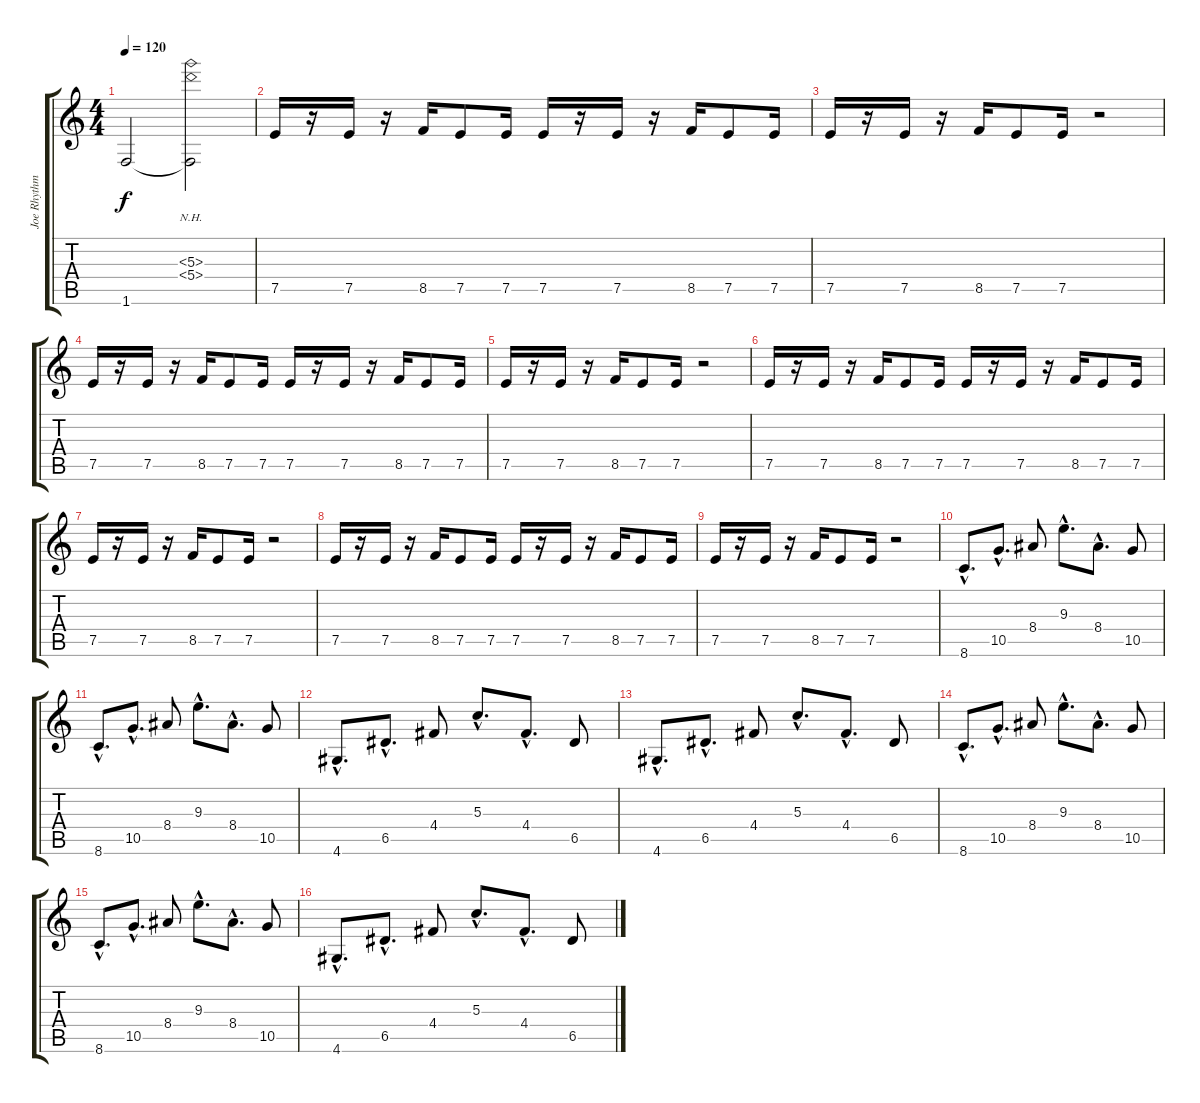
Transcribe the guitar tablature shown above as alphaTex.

\track ("Joe Rhythm" "Joe Rhythm") {instrument electricguitarclean}
\staff {score tabs}
\tuning (E4 B3 G3 D3 A2 E2) {hide}
\ts (4 4)
\tempo 120
\clef g2
\ks c
1.6{t}.2{dy f} (5.3{nh} 5.4{nh} 1.6{t}).2 |
7.5.16 r.16 7.5.16 r.16 8.5.16 7.5.8 7.5.16 7.5.16 r.16 7.5.16 r.16 8.5.16 7.5.8 7.5.16 |
7.5.16 r.16 7.5.16 r.16 8.5.16 7.5.8 7.5.16 r.2 |
7.5.16 r.16 7.5.16 r.16 8.5.16 7.5.8 7.5.16 7.5.16 r.16 7.5.16 r.16 8.5.16 7.5.8 7.5.16 |
7.5.16 r.16 7.5.16 r.16 8.5.16 7.5.8 7.5.16 r.2 |
7.5.16 r.16 7.5.16 r.16 8.5.16 7.5.8 7.5.16 7.5.16 r.16 7.5.16 r.16 8.5.16 7.5.8 7.5.16 |
7.5.16 r.16 7.5.16 r.16 8.5.16 7.5.8 7.5.16 r.2 |
7.5.16 r.16 7.5.16 r.16 8.5.16 7.5.8 7.5.16 7.5.16 r.16 7.5.16 r.16 8.5.16 7.5.8 7.5.16 |
7.5.16 r.16 7.5.16 r.16 8.5.16 7.5.8 7.5.16 r.2 |
8.6{hac}.8{d} 10.5{hac}.8{d} 8.4.8 9.3{hac}.8{d} 8.4{hac}.8{d} 10.5.8 |
8.6{hac}.8{d} 10.5{hac}.8{d} 8.4.8 9.3{hac}.8{d} 8.4{hac}.8{d} 10.5.8 |
4.6{hac}.8{d} 6.5{hac}.8{d} 4.4.8 5.3{hac}.8{d} 4.4{hac}.8{d} 6.5.8 |
4.6{hac}.8{d} 6.5{hac}.8{d} 4.4.8 5.3{hac}.8{d} 4.4{hac}.8{d} 6.5.8 |
8.6{hac}.8{d} 10.5{hac}.8{d} 8.4.8 9.3{hac}.8{d} 8.4{hac}.8{d} 10.5.8 |
8.6{hac}.8{d} 10.5{hac}.8{d} 8.4.8 9.3{hac}.8{d} 8.4{hac}.8{d} 10.5.8 |
4.6{hac}.8{d} 6.5{hac}.8{d} 4.4.8 5.3{hac}.8{d} 4.4{hac}.8{d} 6.5.8
